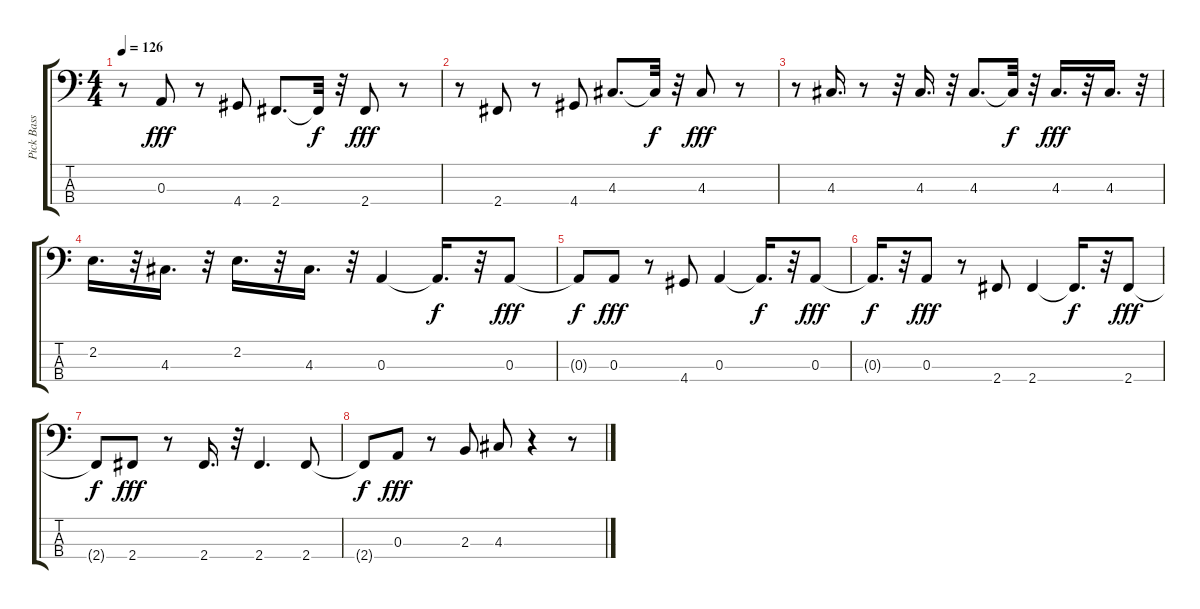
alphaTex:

\track ("Pick Bass" "Pick Bass") {instrument electricbasspick}
\staff {score tabs}
\tuning (G2 D2 A1 E1) {hide}
\ts (4 4)
\tempo 126
\clef f4
\ks c
r.8{dy fff} 0.3.8 r.8 4.4.8 2.4.8{d} 2.4{t}.32{dy f} r.32 2.4.8{dy fff} r.8 |
r.8 2.4.8 r.8 4.4.8 4.3.8{d} 4.3{t}.32{dy f} r.32 4.3.8{dy fff} r.8 |
r.8 4.3.16{d} r.8 r.32 4.3.16{d} r.32 4.3.8{d} 4.3{t}.32{dy f} r.32 4.3.16{d dy fff} r.32 4.3.16{d} r.32 |
2.2.16{d} r.32 4.3.16{d} r.32 2.2.16{d} r.32 4.3.16{d} r.32 0.3.4 0.3{t}.16{d dy f} r.32 0.3.8{dy fff} |
0.3{t}.8{dy f} 0.3.8{dy fff} r.8 4.4.8 0.3.4 0.3{t}.16{d dy f} r.32 0.3.8{dy fff} |
0.3{t}.16{d dy f} r.32 0.3.8{dy fff} r.8 2.4.8 2.4.4 2.4{t}.16{d dy f} r.32 2.4.8{dy fff} |
2.4{t}.8{dy f} 2.4.8{dy fff} r.8 2.4.16{d} r.32 2.4.4{d} 2.4.8 |
2.4{t}.8{dy f} 0.3.8{dy fff} r.8 2.3.8 4.3.8 r.4 r.8
